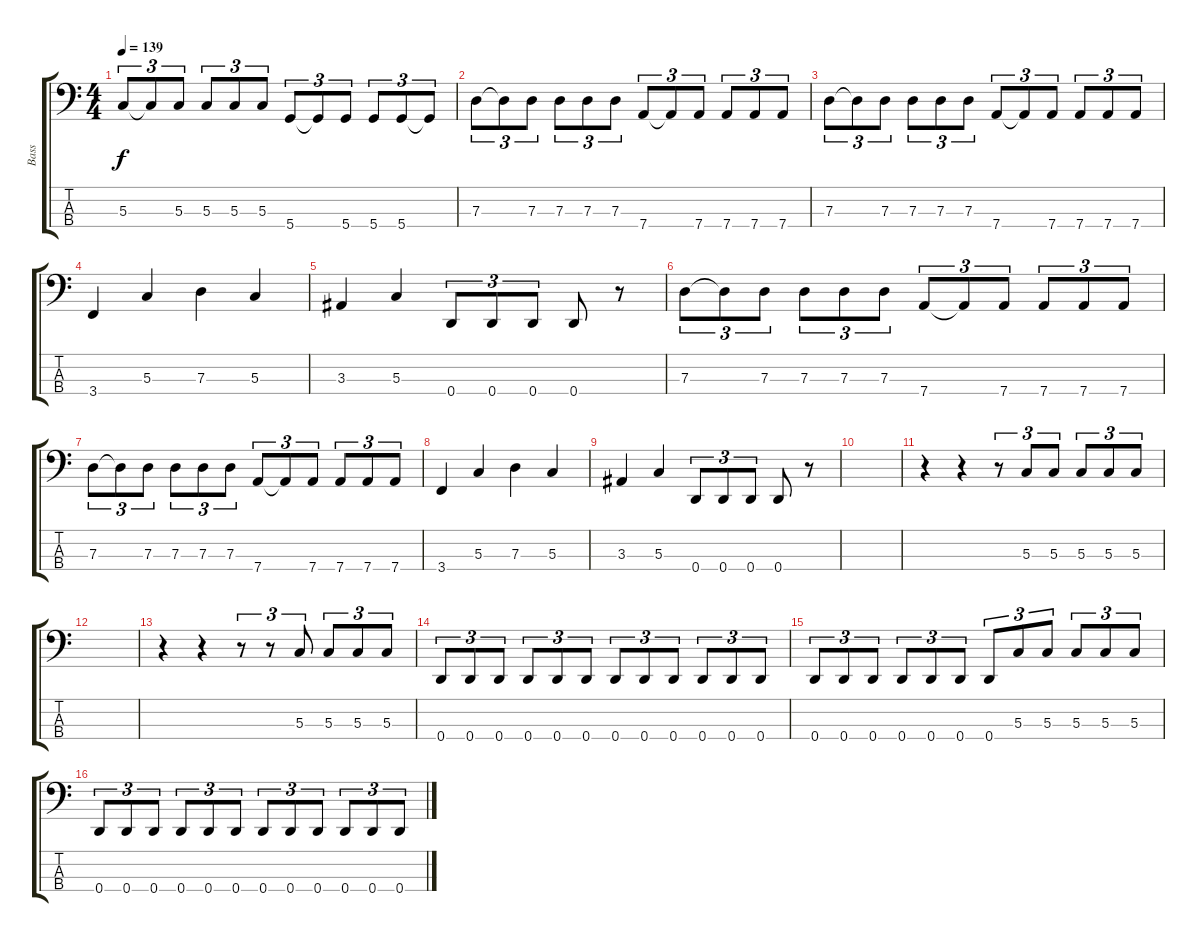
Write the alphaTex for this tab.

\track ("Bass" "Bass") {instrument electricbasspick}
\staff {score tabs}
\tuning (F2 C2 G1 D1) {hide}
\ts (4 4)
\tempo 139
\clef f4
\ks c
5.3.8{tu (3 2) dy f} 5.3{t}.8{tu (3 2)} 5.3.8{tu (3 2)} 5.3.8{tu (3 2)} 5.3.8{tu (3 2)} 5.3.8{tu (3 2)} 5.4.8{tu (3 2)} 5.4{t}.8{tu (3 2)} 5.4.8{tu (3 2)} 5.4.8{tu (3 2)} 5.4.8{tu (3 2)} 5.4{t}.8{tu (3 2)} |
7.3.8{tu (3 2)} 7.3{t}.8{tu (3 2)} 7.3.8{tu (3 2)} 7.3.8{tu (3 2)} 7.3.8{tu (3 2)} 7.3.8{tu (3 2)} 7.4.8{tu (3 2)} 7.4{t}.8{tu (3 2)} 7.4.8{tu (3 2)} 7.4.8{tu (3 2)} 7.4.8{tu (3 2)} 7.4.8{tu (3 2)} |
7.3.8{tu (3 2)} 7.3{t}.8{tu (3 2)} 7.3.8{tu (3 2)} 7.3.8{tu (3 2)} 7.3.8{tu (3 2)} 7.3.8{tu (3 2)} 7.4.8{tu (3 2)} 7.4{t}.8{tu (3 2)} 7.4.8{tu (3 2)} 7.4.8{tu (3 2)} 7.4.8{tu (3 2)} 7.4.8{tu (3 2)} |
3.4.4 5.3.4 7.3.4 5.3.4 |
3.3.4 5.3.4 0.4.8{tu (3 2)} 0.4.8{tu (3 2)} 0.4.8{tu (3 2)} 0.4.8 r.8 |
7.3.8{tu (3 2)} 7.3{t}.8{tu (3 2)} 7.3.8{tu (3 2)} 7.3.8{tu (3 2)} 7.3.8{tu (3 2)} 7.3.8{tu (3 2)} 7.4.8{tu (3 2)} 7.4{t}.8{tu (3 2)} 7.4.8{tu (3 2)} 7.4.8{tu (3 2)} 7.4.8{tu (3 2)} 7.4.8{tu (3 2)} |
7.3.8{tu (3 2)} 7.3{t}.8{tu (3 2)} 7.3.8{tu (3 2)} 7.3.8{tu (3 2)} 7.3.8{tu (3 2)} 7.3.8{tu (3 2)} 7.4.8{tu (3 2)} 7.4{t}.8{tu (3 2)} 7.4.8{tu (3 2)} 7.4.8{tu (3 2)} 7.4.8{tu (3 2)} 7.4.8{tu (3 2)} |
3.4.4 5.3.4 7.3.4 5.3.4 |
3.3.4 5.3.4 0.4.8{tu (3 2)} 0.4.8{tu (3 2)} 0.4.8{tu (3 2)} 0.4.8 r.8 |
|
r.4 r.4 r.8{tu (3 2)} 5.3.8{tu (3 2)} 5.3.8{tu (3 2)} 5.3.8{tu (3 2)} 5.3.8{tu (3 2)} 5.3.8{tu (3 2)} |
|
r.4 r.4 r.8{tu (3 2)} r.8{tu (3 2)} 5.3.8{tu (3 2)} 5.3.8{tu (3 2)} 5.3.8{tu (3 2)} 5.3.8{tu (3 2)} |
0.4.8{tu (3 2)} 0.4.8{tu (3 2)} 0.4.8{tu (3 2)} 0.4.8{tu (3 2)} 0.4.8{tu (3 2)} 0.4.8{tu (3 2)} 0.4.8{tu (3 2)} 0.4.8{tu (3 2)} 0.4.8{tu (3 2)} 0.4.8{tu (3 2)} 0.4.8{tu (3 2)} 0.4.8{tu (3 2)} |
0.4.8{tu (3 2)} 0.4.8{tu (3 2)} 0.4.8{tu (3 2)} 0.4.8{tu (3 2)} 0.4.8{tu (3 2)} 0.4.8{tu (3 2)} 0.4.8{tu (3 2)} 5.3.8{tu (3 2)} 5.3.8{tu (3 2)} 5.3.8{tu (3 2)} 5.3.8{tu (3 2)} 5.3.8{tu (3 2)} |
0.4.8{tu (3 2)} 0.4.8{tu (3 2)} 0.4.8{tu (3 2)} 0.4.8{tu (3 2)} 0.4.8{tu (3 2)} 0.4.8{tu (3 2)} 0.4.8{tu (3 2)} 0.4.8{tu (3 2)} 0.4.8{tu (3 2)} 0.4.8{tu (3 2)} 0.4.8{tu (3 2)} 0.4.8{tu (3 2)}
